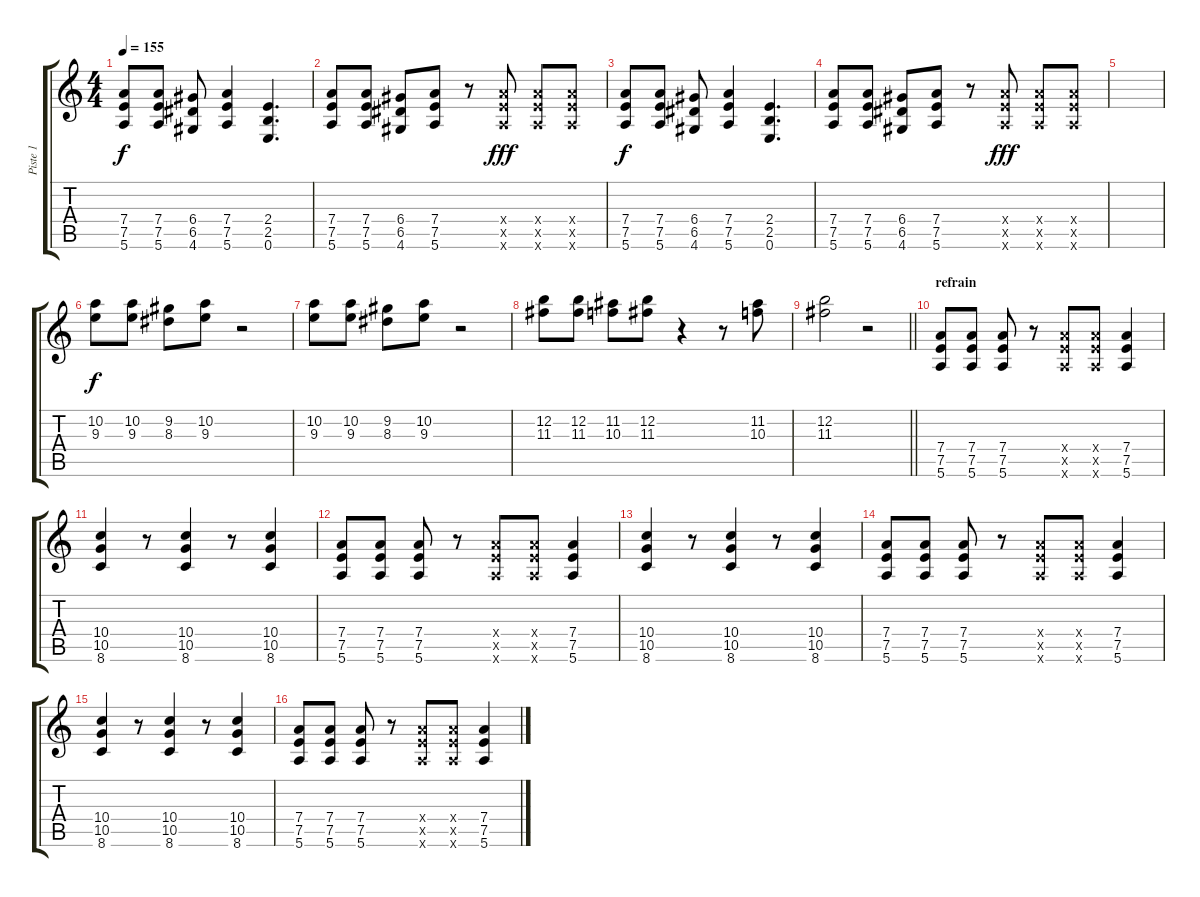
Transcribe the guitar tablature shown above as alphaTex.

\track ("Piste 1" "Piste 1") {instrument overdrivenguitar}
\staff {score tabs}
\tuning (E4 B3 G3 D3 A2 E2) {hide}
\ts (4 4)
\tempo 155
\clef g2
\ks c
(7.4 7.5 5.6).8{dy f} (7.4 7.5 5.6).8 (6.4 6.5 4.6).8 (7.4 7.5 5.6).4 (2.4 2.5 0.6).4{d} |
(7.4 7.5 5.6).8 (7.4 7.5 5.6).8 (6.4 6.5 4.6).8 (7.4 7.5 5.6).8 r.8 (7.4{x} 7.5{x} 5.6{x}).8{dy fff} (7.4{x} 7.5{x} 5.6{x}).8 (7.4{x} 7.5{x} 5.6{x}).8 |
(7.4 7.5 5.6).8{dy f} (7.4 7.5 5.6).8 (6.4 6.5 4.6).8 (7.4 7.5 5.6).4 (2.4 2.5 0.6).4{d} |
(7.4 7.5 5.6).8 (7.4 7.5 5.6).8 (6.4 6.5 4.6).8 (7.4 7.5 5.6).8 r.8 (7.4{x} 7.5{x} 5.6{x}).8{dy fff} (7.4{x} 7.5{x} 5.6{x}).8 (7.4{x} 7.5{x} 5.6{x}).8 |
|
(10.2 9.3).8{dy f} (10.2 9.3).8 (9.2 8.3).8 (10.2 9.3).8 r.2 |
(10.2 9.3).8 (10.2 9.3).8 (9.2 8.3).8 (10.2 9.3).8 r.2 |
(12.2 11.3).8 (12.2 11.3).8 (11.2 10.3).8 (12.2 11.3).8 r.4 r.8 (11.2 10.3).8 |
\barLineRight lightlight
(12.2 11.3).2 r.2 |
\section ("" "refrain")
(7.4 7.5 5.6).8 (7.4 7.5 5.6).8 (7.4 7.5 5.6).8 r.8 (7.4{x} 7.5{x} 5.6{x}).8 (7.4{x} 7.5{x} 5.6{x}).8 (7.4 7.5 5.6).4 |
(10.4 10.5 8.6).4 r.8 (10.4 10.5 8.6).4 r.8 (10.4 10.5 8.6).4 |
(7.4 7.5 5.6).8 (7.4 7.5 5.6).8 (7.4 7.5 5.6).8 r.8 (7.4{x} 7.5{x} 5.6{x}).8 (7.4{x} 7.5{x} 5.6{x}).8 (7.4 7.5 5.6).4 |
(10.4 10.5 8.6).4 r.8 (10.4 10.5 8.6).4 r.8 (10.4 10.5 8.6).4 |
(7.4 7.5 5.6).8 (7.4 7.5 5.6).8 (7.4 7.5 5.6).8 r.8 (7.4{x} 7.5{x} 5.6{x}).8 (7.4{x} 7.5{x} 5.6{x}).8 (7.4 7.5 5.6).4 |
(10.4 10.5 8.6).4 r.8 (10.4 10.5 8.6).4 r.8 (10.4 10.5 8.6).4 |
(7.4 7.5 5.6).8 (7.4 7.5 5.6).8 (7.4 7.5 5.6).8 r.8 (7.4{x} 7.5{x} 5.6{x}).8 (7.4{x} 7.5{x} 5.6{x}).8 (7.4 7.5 5.6).4
